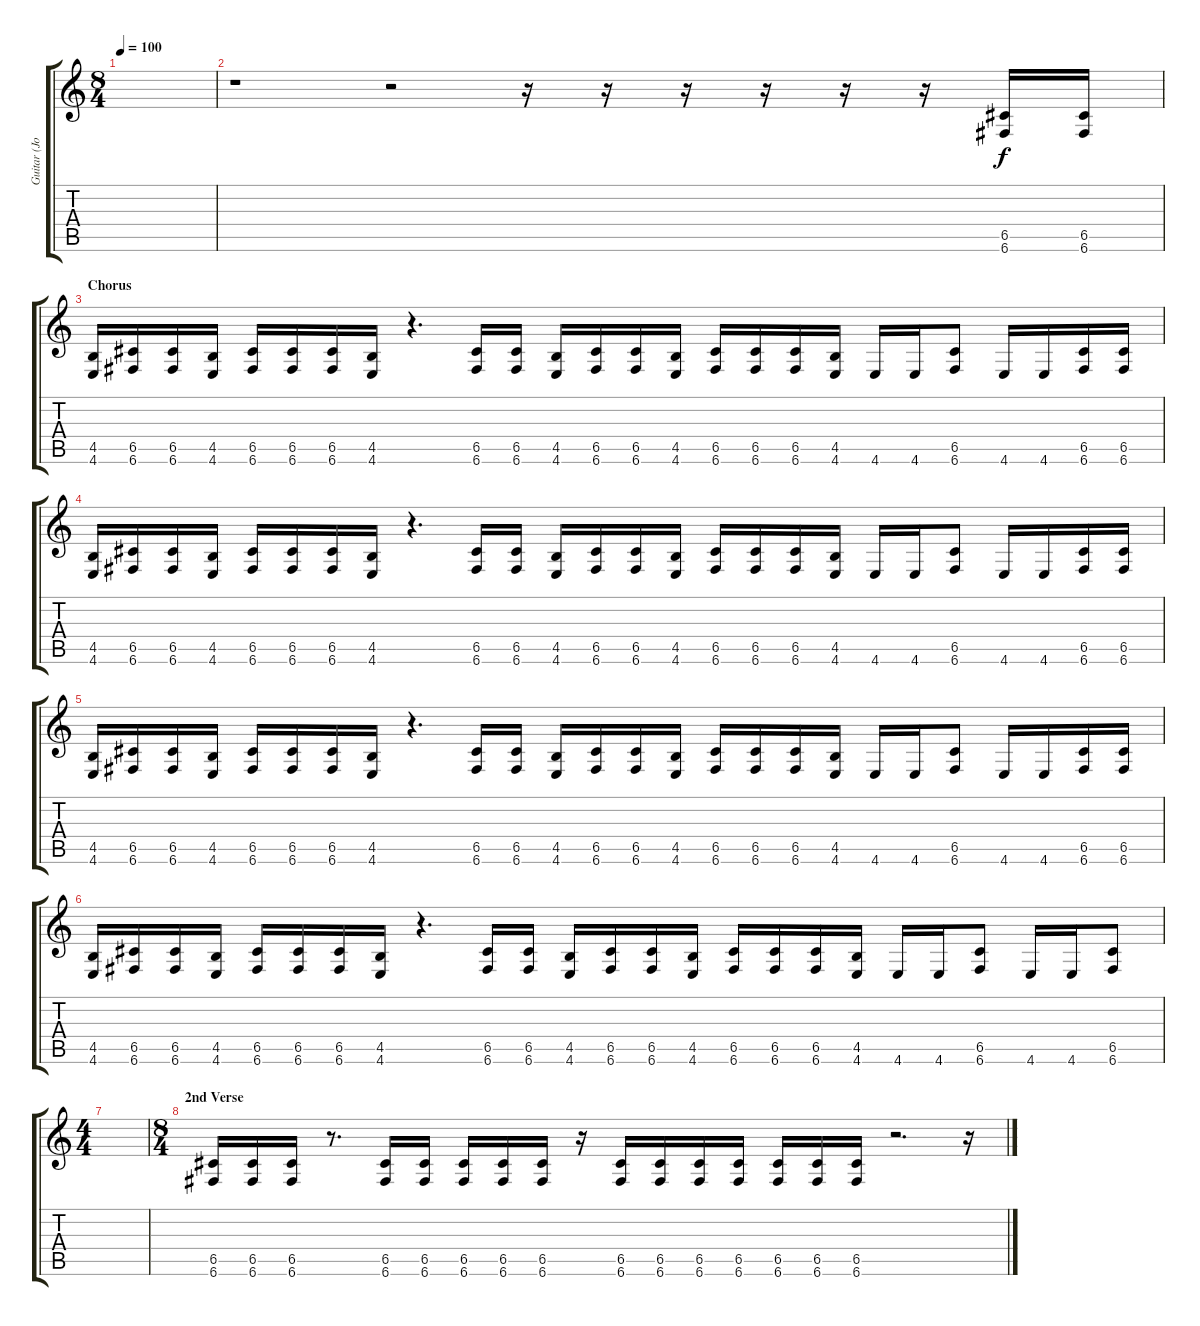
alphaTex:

\track ("Guitar (John LeCompt)" "Guitar (Jo") {instrument distortionguitar}
\staff {score tabs}
\tuning (D4 A3 F3 C3 G2 C2) {hide}
\ts (8 4)
\tempo 100
\clef g2
\ks c
|
r.1 r.2 r.16 r.16 r.16 r.16 r.16 r.16 (6.5 6.6).16 (6.5 6.6).16 |
\section ("" "Chorus")
(4.5 4.6).16 (6.5 6.6).16 (6.5 6.6).16 (4.5 4.6).16 (6.5 6.6).16 (6.5 6.6).16 (6.5 6.6).16 (4.5 4.6).16 r.4{d} (6.5 6.6).16 (6.5 6.6).16 (4.5 4.6).16 (6.5 6.6).16 (6.5 6.6).16 (4.5 4.6).16 (6.5 6.6).16 (6.5 6.6).16 (6.5 6.6).16 (4.5 4.6).16 4.6.16 4.6.16 (6.5 6.6).8 4.6.16 4.6.16 (6.5 6.6).16 (6.5 6.6).16 |
(4.5 4.6).16 (6.5 6.6).16 (6.5 6.6).16 (4.5 4.6).16 (6.5 6.6).16 (6.5 6.6).16 (6.5 6.6).16 (4.5 4.6).16 r.4{d} (6.5 6.6).16 (6.5 6.6).16 (4.5 4.6).16 (6.5 6.6).16 (6.5 6.6).16 (4.5 4.6).16 (6.5 6.6).16 (6.5 6.6).16 (6.5 6.6).16 (4.5 4.6).16 4.6.16 4.6.16 (6.5 6.6).8 4.6.16 4.6.16 (6.5 6.6).16 (6.5 6.6).16 |
(4.5 4.6).16 (6.5 6.6).16 (6.5 6.6).16 (4.5 4.6).16 (6.5 6.6).16 (6.5 6.6).16 (6.5 6.6).16 (4.5 4.6).16 r.4{d} (6.5 6.6).16 (6.5 6.6).16 (4.5 4.6).16 (6.5 6.6).16 (6.5 6.6).16 (4.5 4.6).16 (6.5 6.6).16 (6.5 6.6).16 (6.5 6.6).16 (4.5 4.6).16 4.6.16 4.6.16 (6.5 6.6).8 4.6.16 4.6.16 (6.5 6.6).16 (6.5 6.6).16 |
(4.5 4.6).16 (6.5 6.6).16 (6.5 6.6).16 (4.5 4.6).16 (6.5 6.6).16 (6.5 6.6).16 (6.5 6.6).16 (4.5 4.6).16 r.4{d} (6.5 6.6).16 (6.5 6.6).16 (4.5 4.6).16 (6.5 6.6).16 (6.5 6.6).16 (4.5 4.6).16 (6.5 6.6).16 (6.5 6.6).16 (6.5 6.6).16 (4.5 4.6).16 4.6.16 4.6.16 (6.5 6.6).8 4.6.16 4.6.16 (6.5 6.6).8 |
\ts (4 4)
|
\ts (8 4)
\section ("" "2nd Verse")
(6.5 6.6).16 (6.5 6.6).16 (6.5 6.6).16 r.8{d} (6.5 6.6).16 (6.5 6.6).16 (6.5 6.6).16 (6.5 6.6).16 (6.5 6.6).16 r.16 (6.5 6.6).16 (6.5 6.6).16 (6.5 6.6).16 (6.5 6.6).16 (6.5 6.6).16 (6.5 6.6).16 (6.5 6.6).16 r.2{d} r.16
